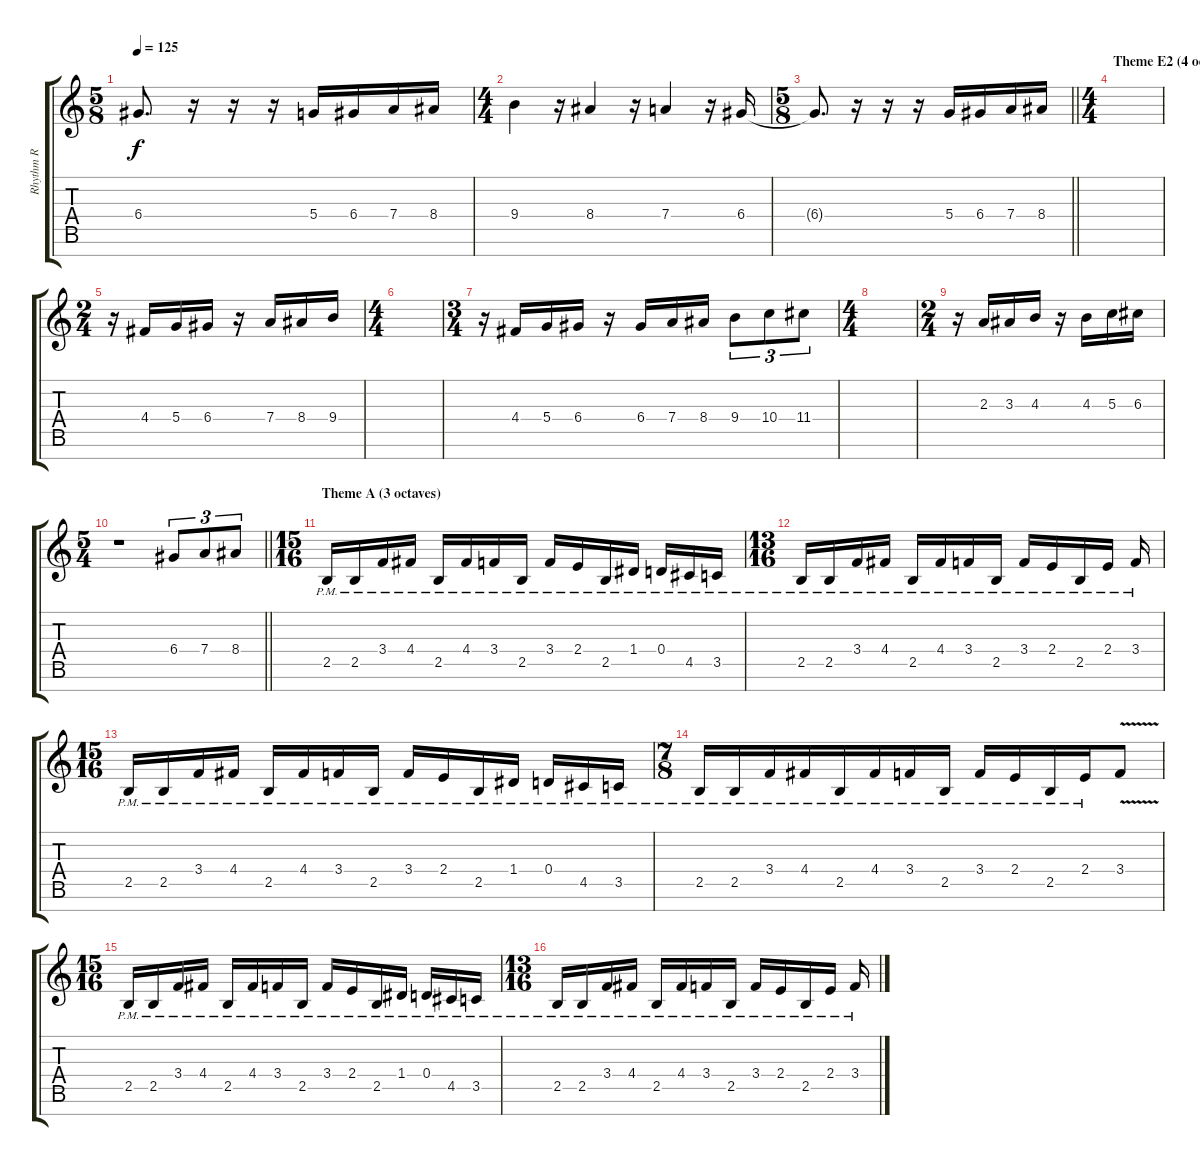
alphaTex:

\track ("Rhythm R" "Rhythm R") {instrument distortionguitar}
\staff {score tabs}
\tuning (E4 B3 G3 D3 A2 E2 B1) {hide}
\ts (5 8)
\tempo 125
\clef g2
\ks c
6.4{t}.8{d dy f} r.16 r.16 r.16 5.4.16 6.4.16 7.4.16 8.4.16 |
\ts (4 4)
9.4.4 r.16 8.4.4 r.16 7.4.4 r.16 6.4.16 |
\ts (5 8)
\barLineRight lightlight
6.4{t}.8{d} r.16 r.16 r.16 5.4.16 6.4.16 7.4.16 8.4.16 |
\ts (4 4)
\section ("" "Theme E2 (4 octaves)")
|
\ts (2 4)
r.16 4.4.16 5.4.16 6.4.16 r.16 7.4.16 8.4.16 9.4.16 |
\ts (4 4)
|
\ts (3 4)
r.16 4.4.16 5.4.16 6.4.16 r.16 6.4.16 7.4.16 8.4.16 9.4.8{tu (3 2)} 10.4.8{tu (3 2)} 11.4.8{tu (3 2)} |
\ts (4 4)
|
\ts (2 4)
r.16 2.3.16 3.3.16 4.3.16 r.16 4.3.16 5.3.16 6.3.16 |
\ts (5 4)
\barLineRight lightlight
r.1 6.4.8{tu (3 2)} 7.4.8{tu (3 2)} 8.4.8{tu (3 2)} |
\ts (15 16)
\section ("" "Theme A (3 octaves)")
2.5{pm}.16 2.5{pm}.16 3.4{pm}.16 4.4{pm}.16 2.5{pm}.16 4.4{pm}.16 3.4{pm}.16 2.5{pm}.16 3.4{pm}.16 2.4{pm}.16 2.5{pm}.16 1.4{pm}.16 0.4{pm}.16 4.5{pm}.16 3.5{pm}.16 |
\ts (13 16)
2.5{pm}.16 2.5{pm}.16 3.4{pm}.16 4.4{pm}.16 2.5{pm}.16 4.4{pm}.16 3.4{pm}.16 2.5{pm}.16 3.4{pm}.16 2.4{pm}.16 2.5{pm}.16 2.4{pm}.16 3.4{pm}.16 |
\ts (15 16)
2.5{pm}.16 2.5{pm}.16 3.4{pm}.16 4.4{pm}.16 2.5{pm}.16 4.4{pm}.16 3.4{pm}.16 2.5{pm}.16 3.4{pm}.16 2.4{pm}.16 2.5{pm}.16 1.4{pm}.16 0.4{pm}.16 4.5{pm}.16 3.5{pm}.16 |
\ts (7 8)
2.5{pm}.16 2.5{pm}.16 3.4{pm}.16 4.4{pm}.16 2.5{pm}.16 4.4{pm}.16 3.4{pm}.16 2.5{pm}.16 3.4{pm}.16 2.4{pm}.16 2.5{pm}.16 2.4{pm}.16 3.4{v}.8 |
\ts (15 16)
2.5{pm}.16 2.5{pm}.16 3.4{pm}.16 4.4{pm}.16 2.5{pm}.16 4.4{pm}.16 3.4{pm}.16 2.5{pm}.16 3.4{pm}.16 2.4{pm}.16 2.5{pm}.16 1.4{pm}.16 0.4{pm}.16 4.5{pm}.16 3.5{pm}.16 |
\ts (13 16)
2.5{pm}.16 2.5{pm}.16 3.4{pm}.16 4.4{pm}.16 2.5{pm}.16 4.4{pm}.16 3.4{pm}.16 2.5{pm}.16 3.4{pm}.16 2.4{pm}.16 2.5{pm}.16 2.4{pm}.16 3.4{pm}.16
